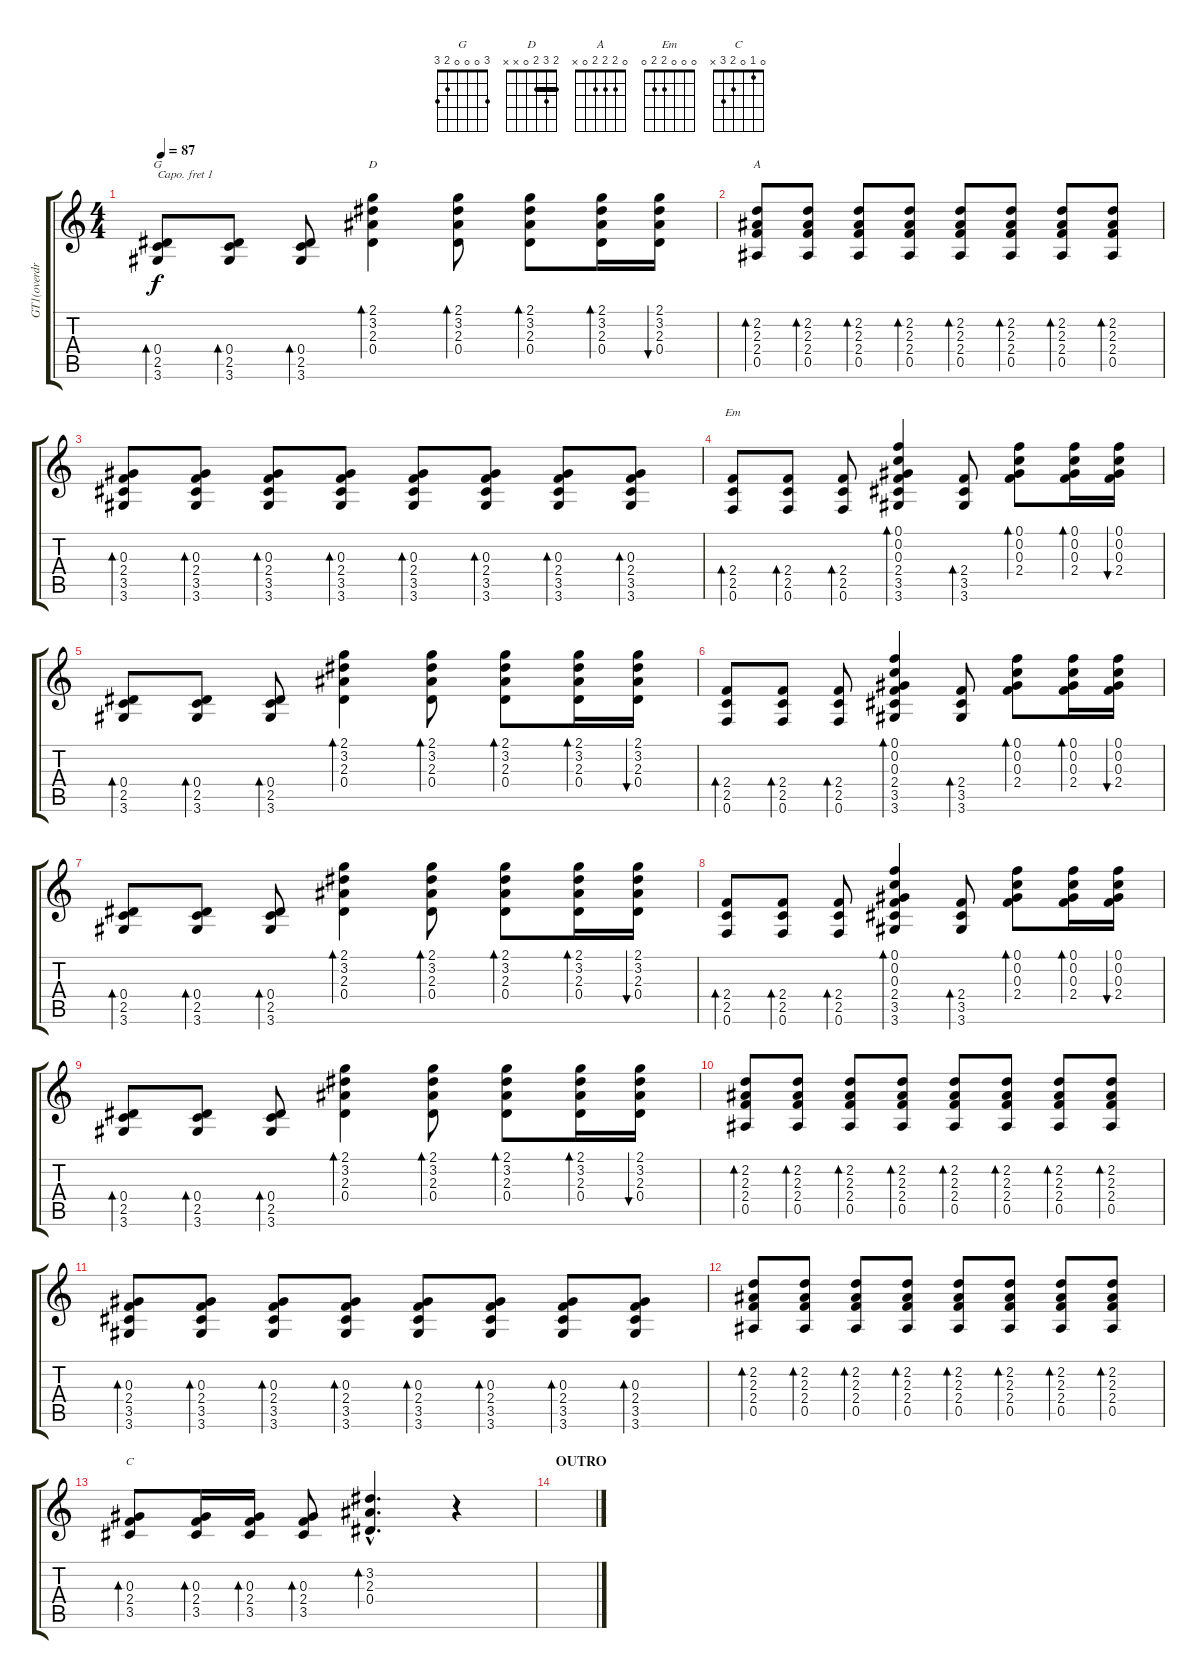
\track ("GT1(overdrive)" "GT1(overdr") {instrument overdrivenguitar}
\staff {score tabs}
\capo 1
\tuning (E4 B3 G3 D3 A2 E2) {hide}
\chord ("G" 3 0 0 0 2 3)
\chord ("D" 2 3 2 0 x x) {barre 2}
\chord ("A" 0 2 2 2 0 x)
\chord ("Em" 0 0 0 2 2 0)
\chord ("C" 0 1 0 2 3 x)
\ts (4 4)
\tempo 87
\clef g2
\ks c
(0.4 2.5 3.6).8{bd 60 ch "G" dy f} (0.4 2.5 3.6).8{bd 60} (0.4 2.5 3.6).8{bd 60} (2.1 3.2 2.3 0.4).4{bd 60 ch "D"} (2.1 3.2 2.3 0.4).8{bd 60} (2.1 3.2 2.3 0.4).8{bd 60} (2.1 3.2 2.3 0.4).16{bd 60} (2.1 3.2 2.3 0.4).16{bu 60} |
(2.2 2.3 2.4 0.5).8{bd 60 ch "A"} (2.2 2.3 2.4 0.5).8{bd 60} (2.2 2.3 2.4 0.5).8{bd 60} (2.2 2.3 2.4 0.5).8{bd 60} (2.2 2.3 2.4 0.5).8{bd 60} (2.2 2.3 2.4 0.5).8{bd 60} (2.2 2.3 2.4 0.5).8{bd 60} (2.2 2.3 2.4 0.5).8{bd 60} |
(0.3 2.4 3.5 3.6).8{bd 60} (0.3 2.4 3.5 3.6).8{bd 60} (0.3 2.4 3.5 3.6).8{bd 60} (0.3 2.4 3.5 3.6).8{bd 60} (0.3 2.4 3.5 3.6).8{bd 60} (0.3 2.4 3.5 3.6).8{bd 60} (0.3 2.4 3.5 3.6).8{bd 60} (0.3 2.4 3.5 3.6).8{bd 60} |
(2.4 2.5 0.6).8{bd 60 ch "Em"} (2.4 2.5 0.6).8{bd 60} (2.4 2.5 0.6).8{bd 60} (0.1 0.2 0.3 2.4 3.5 3.6).4{bd 60} (2.4 3.5 3.6).8{bd 60} (0.1 0.2 0.3 2.4).8{bd 60} (0.1 0.2 0.3 2.4).16{bd 60} (0.1 0.2 0.3 2.4).16{bu 60} |
(0.4 2.5 3.6).8{bd 60} (0.4 2.5 3.6).8{bd 60} (0.4 2.5 3.6).8{bd 60} (2.1 3.2 2.3 0.4).4{bd 60} (2.1 3.2 2.3 0.4).8{bd 60} (2.1 3.2 2.3 0.4).8{bd 60} (2.1 3.2 2.3 0.4).16{bd 60} (2.1 3.2 2.3 0.4).16{bu 60} |
(2.4 2.5 0.6).8{bd 60} (2.4 2.5 0.6).8{bd 60} (2.4 2.5 0.6).8{bd 60} (0.1 0.2 0.3 2.4 3.5 3.6).4{bd 60} (2.4 3.5 3.6).8{bd 60} (0.1 0.2 0.3 2.4).8{bd 60} (0.1 0.2 0.3 2.4).16{bd 60} (0.1 0.2 0.3 2.4).16{bu 60} |
(0.4 2.5 3.6).8{bd 60} (0.4 2.5 3.6).8{bd 60} (0.4 2.5 3.6).8{bd 60} (2.1 3.2 2.3 0.4).4{bd 60} (2.1 3.2 2.3 0.4).8{bd 60} (2.1 3.2 2.3 0.4).8{bd 60} (2.1 3.2 2.3 0.4).16{bd 60} (2.1 3.2 2.3 0.4).16{bu 60} |
(2.4 2.5 0.6).8{bd 60} (2.4 2.5 0.6).8{bd 60} (2.4 2.5 0.6).8{bd 60} (0.1 0.2 0.3 2.4 3.5 3.6).4{bd 60} (2.4 3.5 3.6).8{bd 60} (0.1 0.2 0.3 2.4).8{bd 60} (0.1 0.2 0.3 2.4).16{bd 60} (0.1 0.2 0.3 2.4).16{bu 60} |
(0.4 2.5 3.6).8{bd 60} (0.4 2.5 3.6).8{bd 60} (0.4 2.5 3.6).8{bd 60} (2.1 3.2 2.3 0.4).4{bd 60} (2.1 3.2 2.3 0.4).8{bd 60} (2.1 3.2 2.3 0.4).8{bd 60} (2.1 3.2 2.3 0.4).16{bd 60} (2.1 3.2 2.3 0.4).16{bu 60} |
(2.2 2.3 2.4 0.5).8{bd 60} (2.2 2.3 2.4 0.5).8{bd 60} (2.2 2.3 2.4 0.5).8{bd 60} (2.2 2.3 2.4 0.5).8{bd 60} (2.2 2.3 2.4 0.5).8{bd 60} (2.2 2.3 2.4 0.5).8{bd 60} (2.2 2.3 2.4 0.5).8{bd 60} (2.2 2.3 2.4 0.5).8{bd 60} |
(0.3 2.4 3.5 3.6).8{bd 60} (0.3 2.4 3.5 3.6).8{bd 60} (0.3 2.4 3.5 3.6).8{bd 60} (0.3 2.4 3.5 3.6).8{bd 60} (0.3 2.4 3.5 3.6).8{bd 60} (0.3 2.4 3.5 3.6).8{bd 60} (0.3 2.4 3.5 3.6).8{bd 60} (0.3 2.4 3.5 3.6).8{bd 60} |
(2.2 2.3 2.4 0.5).8{bd 60} (2.2 2.3 2.4 0.5).8{bd 60} (2.2 2.3 2.4 0.5).8{bd 60} (2.2 2.3 2.4 0.5).8{bd 60} (2.2 2.3 2.4 0.5).8{bd 60} (2.2 2.3 2.4 0.5).8{bd 60} (2.2 2.3 2.4 0.5).8{bd 60} (2.2 2.3 2.4 0.5).8{bd 60} |
(0.3 2.4 3.5).8{bd 60 ch "C"} (0.3 2.4 3.5).16{bd 60} (0.3 2.4 3.5).16{bd 60} (0.3 2.4 3.5).8{bd 60} (3.2{hac} 2.3{hac} 0.4{hac}).4{d bd 60} r.4 |
\section ("" "OUTRO")
